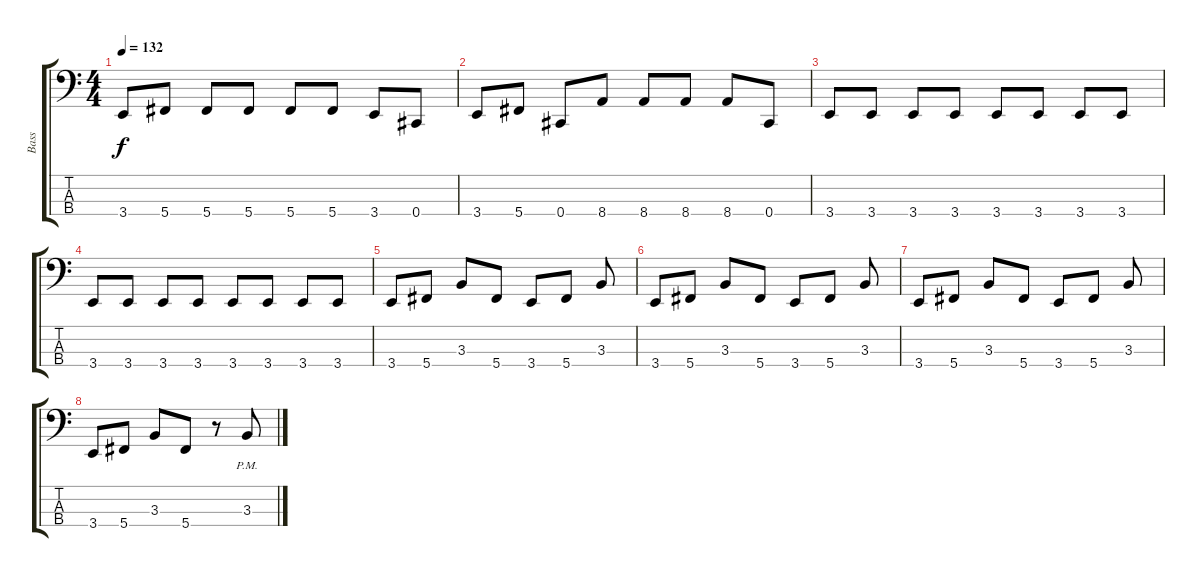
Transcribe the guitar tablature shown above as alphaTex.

\track ("Bass" "Bass") {instrument electricbasspick}
\staff {score tabs}
\tuning (Gb2 Db2 Ab1 Db1) {hide}
\ts (4 4)
\tempo 132
\clef f4
\ks c
3.4.8{dy f} 5.4.8 5.4.8 5.4.8 5.4.8 5.4.8 3.4.8 0.4.8 |
3.4.8 5.4.8 0.4.8 8.4.8 8.4.8 8.4.8 8.4.8 0.4.8 |
3.4.8 3.4.8 3.4.8 3.4.8 3.4.8 3.4.8 3.4.8 3.4.8 |
3.4.8 3.4.8 3.4.8 3.4.8 3.4.8 3.4.8 3.4.8 3.4.8 |
3.4.8 5.4.8 3.3.8 5.4.8 3.4.8 5.4.8 3.3.8 |
3.4.8 5.4.8 3.3.8 5.4.8 3.4.8 5.4.8 3.3.8 |
3.4.8 5.4.8 3.3.8 5.4.8 3.4.8 5.4.8 3.3.8 |
3.4.8 5.4.8 3.3.8 5.4.8 r.8 3.3{pm}.8
